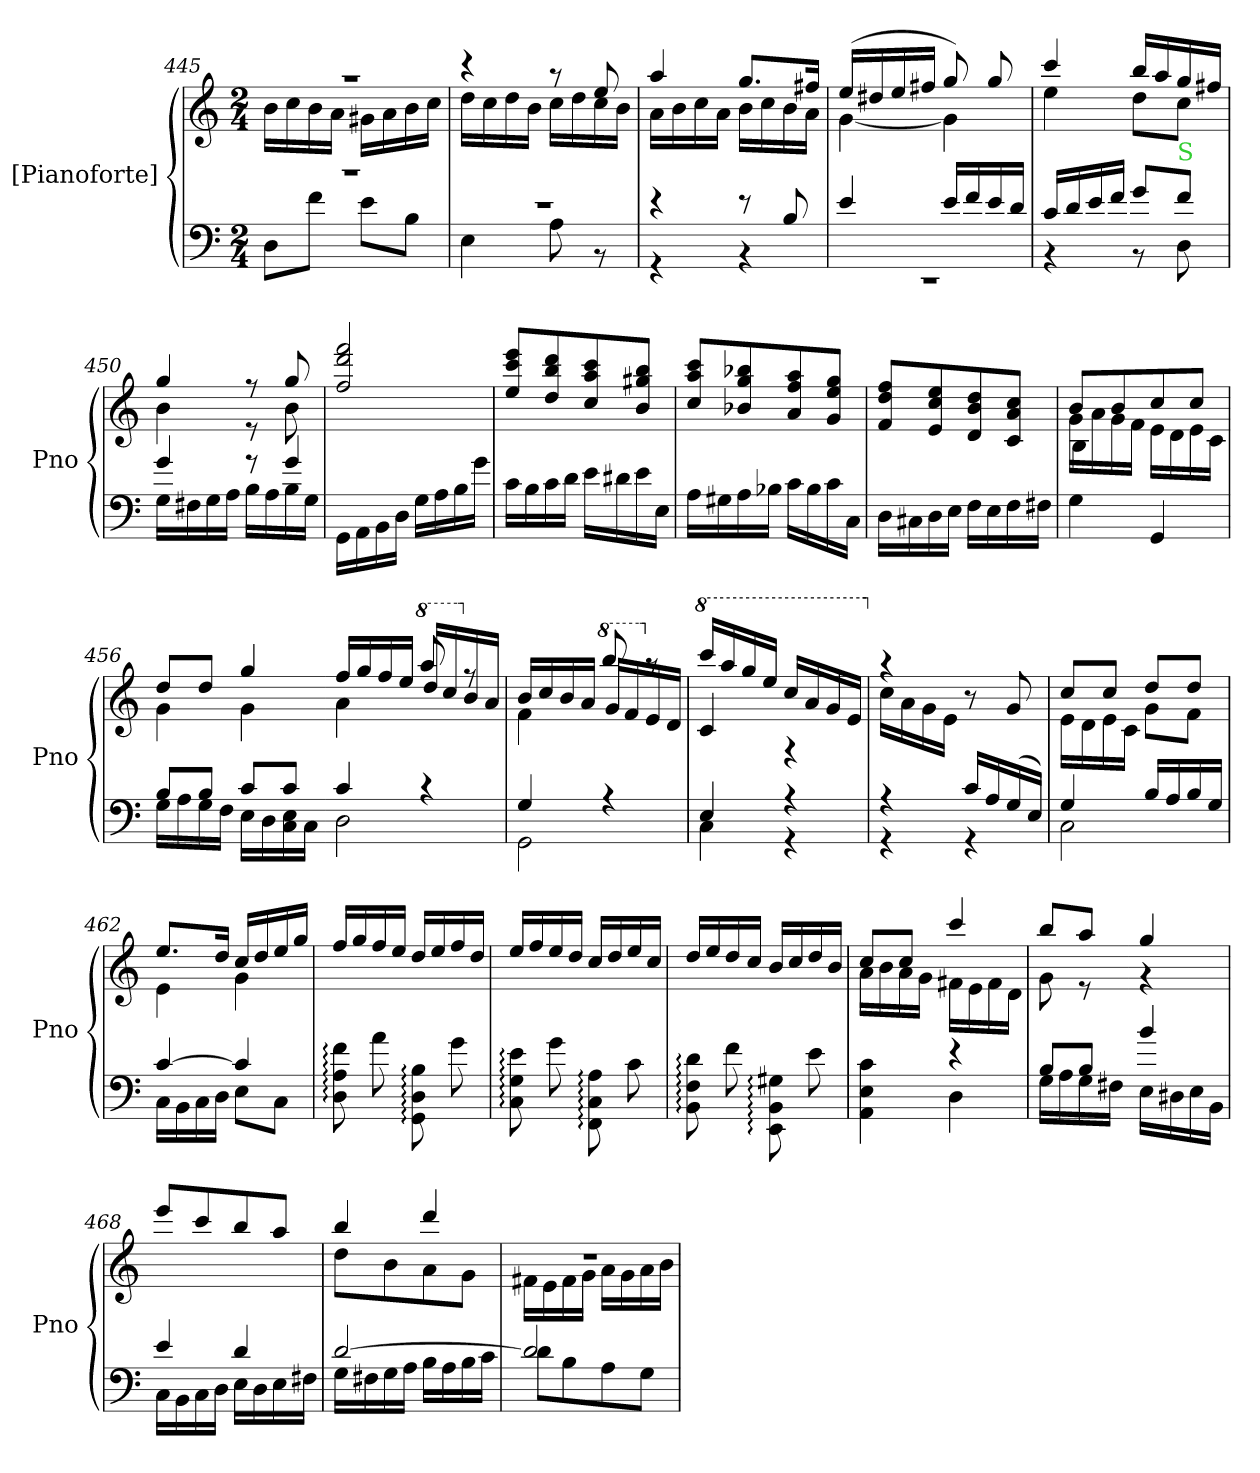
**kern	**kern
*part2	*part1
*staff2	*staff1
*I"[Pianoforte]	*I"[Pianoforte]
*I'Pno	*I'Pno
*clefF4	*clefG2
*k[]	*k[]
*M2/4	*M2/4
=445	=445
*^	*^
2r	8D\L	2r	16b\LL
.	.	.	16cc\
.	8f\J	.	16b\
.	.	.	16a\JJ
.	8e\L	.	16g#X\LL
.	.	.	16a\
.	8B\J	.	16b\
.	.	.	16cc\JJ
=446	=446	=446	=446
2r	4E\	4r	16dd\LL
.	.	.	16cc\
.	.	.	16dd\
.	.	.	16b\JJ
.	8A\	8r	16cc\LL
.	.	.	16dd\
.	8r	8ee/	16cc\
.	.	.	16b\JJ
=447	=447	=447	=447
4re	4r	4aa/	16a\LL
.	.	.	16b\
.	.	.	16cc\
.	.	.	16a\JJ
8re	4r	8.gg/L	16b\LL
.	.	.	16cc\
8B/	.	.	16b\
.	.	16ff#X/Jk	16a\JJ
=448	=448	=448	=448
2rEE	4e/	(<16ee/LL	[4g\
.	.	16dd#X/	.
.	.	16ee/	.
.	.	16ff#X/JJ	.
.	16e/LL	8gg/)	4g\]
.	16f/	.	.
.	16e/	8gg/	.
.	16d/JJ	.	.
=449	=449	=449	=449
16c/LL	4r	4ccc/	4ee\
16d/	.	.	.
16e/	.	.	.
16f/JJ	.	.	.
8g/L	8r	16bb/LL	8dd\L
.	.	16aa/	.
!LO:TX:a:color=limegreen:t=S	!	!	!
8f/J	8D\	16gg/	8cc\J
.	.	16ff#X/JJ	.
=450	=450	=450	=450
4g/	16G\LL	4gg/	4b\
.	16F#X\	.	.
.	16G\	.	.
.	16A\JJ	.	.
8r	16B\LL	8rff	8re
.	16A\	.	.
!LO:N:vis=4	!	!	!
8g/	16B\	8gg/	8b\
.	16G\JJ	.	.
*v	*v	*	*
*	*v	*v
=451	=451
16GG\LL	2ff/ 2ddd/ 2fff/
16AA\	.
16BB\	.
16D\JJ	.
16G\LL	.
16A\	.
16B\	.
16g\JJ	.
=452	=452
16c\LL	8ee/ 8ccc/ 8eee/L
16B\	.
16c\	8dd/ 8bb/ 8ddd/
16d\JJ	.
16e\LL	8cc/ 8aa/ 8ccc/
16d#X\	.
16e\	8b/ 8gg#X/ 8bb/J
16E\JJ	.
=453	=453
16A\LL	8cc/ 8aa/ 8ccc/L
16G#X\	.
16A\	8b-X/ 8gg/ 8bb-X/
16B-X\JJ	.
16c\LL	8a/ 8ff/ 8aa/
16B-\	.
16c\	8g/ 8ee/ 8gg/J
16C\JJ	.
=454	=454
16D\LL	8f/ 8dd/ 8ff/L
16C#X\	.
16D\	8e/ 8cc/ 8ee/
16E\JJ	.
16F\LL	8d/ 8b/ 8dd/
16E\	.
16F\	8c/ 8a/ 8cc/J
16F#X\JJ	.
=455	=455
*	*^
*	*	*^
4G\	8b/L	16g\LL	4B\
.	.	16a\	.
.	8b/	16g\	.
.	.	16f\JJ	.
4GG/	8cc/	16e\LL	4ryy
.	.	16d\	.
.	8cc/J	16e\	.
.	.	16c\JJ	.
*	*	*v	*v
=456	=456	=456
*^	*	*
8B/L	16G\LL	8dd/L	4g\
.	16A\	.	.
8B/J	16G\	8dd/J	.
.	16F\JJ	.	.
8c/L	16E\LL	4gg/	4g\
.	16D\	.	.
8c/J	16C\ 16E\	.	.
.	16C\JJ	.	.
=457-	=457-	=457-	=457-
4c/	2D\	16ff/LL	4a\
.	.	16gg/	.
.	.	16ff/	.
.	.	16ee/JJ	.
*	*	*8va	*
4r	.	8aaa/	16ddd/LL
.	.	.	16ccc/
*	*	*X8va	*
.	.	8r	16b/
.	.	.	16a/JJ
=458	=458	=458	=458
4G/	2GG\	16b/LL	4f\
.	.	16cc/	.
.	.	16b/	.
.	.	16a/JJ	.
*	*	*8va	*
4r	.	8bbb/	16gg/LL
.	.	.	16ff/
*	*	*X8va	*
.	.	8raa	16e/
.	.	.	16d/JJ
=459	=459	=459	=459
*	*	*8va	*
4E/	4C\	16cccc/LL	4cc/
.	.	16aaa/	.
.	.	16ggg/	.
.	.	16eee/JJ	.
4rGG	4rA	16ccc/LL	4r
.	.	16aa/	.
.	.	16gg/	.
.	.	16ee/JJ	.
=460	=460	=460	=460
*	*	*X8va	*
4rGG	4rA	4r	16cc\LL
.	.	.	16a\
.	.	.	16g\
.	.	.	16e\JJ
16c/LL	4r	8r	4ryy
16A/	.	.	.
(<16G/	.	8g/	.
16E/JJ)	.	.	.
=461	=461	=461	=461
4G/	2C\	8cc/L	16e\LL
.	.	.	16d\
.	.	8cc/J	16e\
.	.	.	16c\JJ
16B/LL	.	8dd/L	8g\L
16A/	.	.	.
16B/	.	8dd/J	8f\J
16G/JJ	.	.	.
=462	=462	=462	=462
[4c/	16C\LL	8.ee/L	4e\
.	16BB\	.	.
.	16C\	.	.
.	16D\JJ	16dd/Jk	.
4c/]	8E\L	16cc/LL	4g\
.	.	16dd/	.
.	8C\J	16ee/	.
.	.	16gg/JJ	.
*v	*v	*	*
*	*v	*v
=463	=463
8D:\ 8A:\ 8f:\	16ff/LL
.	16gg/
8a\	16ff/
.	16ee/JJ
8GG:\ 8D:\ 8B:\	16dd/LL
.	16ee/
8g\	16ff/
.	16dd/JJ
=464	=464
8C:\ 8G:\ 8e:\	16ee/LL
.	16ff/
8g\	16ee/
.	16dd/JJ
8FF:\ 8C:\ 8A:\	16cc/LL
.	16dd/
8c\	16ee/
.	16cc/JJ
=465	=465
8BB:\ 8F:\ 8d:\	16dd/LL
.	16ee/
8f\	16dd/
.	16cc/JJ
8EE:\ 8BB:\ 8G#X:\	16b/LL
.	16cc/
8e\	16dd/
.	16b/JJ
=466	=466
*^	*^
4AA\ 4E\ 4c\	4ryy	8cc/L	16a\LL
.	.	.	16b\
.	.	8cc/J	16a\
.	.	.	16g\JJ
4D:\	4re	4ccc/	16f#X\LL
.	.	.	16e\
.	.	.	16f#\
.	.	.	16d\JJ
=467	=467	=467	=467
8B/L	16G\LL	8bb/L	8g\
.	16A\	.	.
8B/J	16G\	8aa/J	8r
.	16F#X\JJ	.	.
=-	=-	=-	=-
4b/	16E\LL	4gg/	4r
.	16D#X\	.	.
.	16E\	.	.
.	16BB\JJ	.	.
*	*	*v	*v
=468	=468	=468
4e/	16C\LL	8eee/L
.	16BB\	.
.	16C\	8ccc/
.	16D\JJ	.
4d/	16E\LL	8bb/
.	16D\	.
.	16E\	8aa/J
.	16F#X\JJ	.
=469	=469	=469
*	*	*^
[2d/	16G\LL	4bb/	8dd\L
.	16F#X\	.	.
.	16G\	.	8b\
.	16A\JJ	.	.
.	16B\LL	4ddd/	8a\
.	16A\	.	.
.	16B\	.	8g\J
.	16c\JJ	.	.
=470	=470	=470	=470
2d/]	8d\L	2rdd	16f#X\LL
.	.	.	16e\
.	8B\	.	16f#\
.	.	.	16g\JJ
.	8A\	.	16a\LL
.	.	.	16g\
.	8G\J	.	16a\
.	.	.	16b\JJ
*v	*v	*	*
*	*v	*v
=	=
*-	*-
